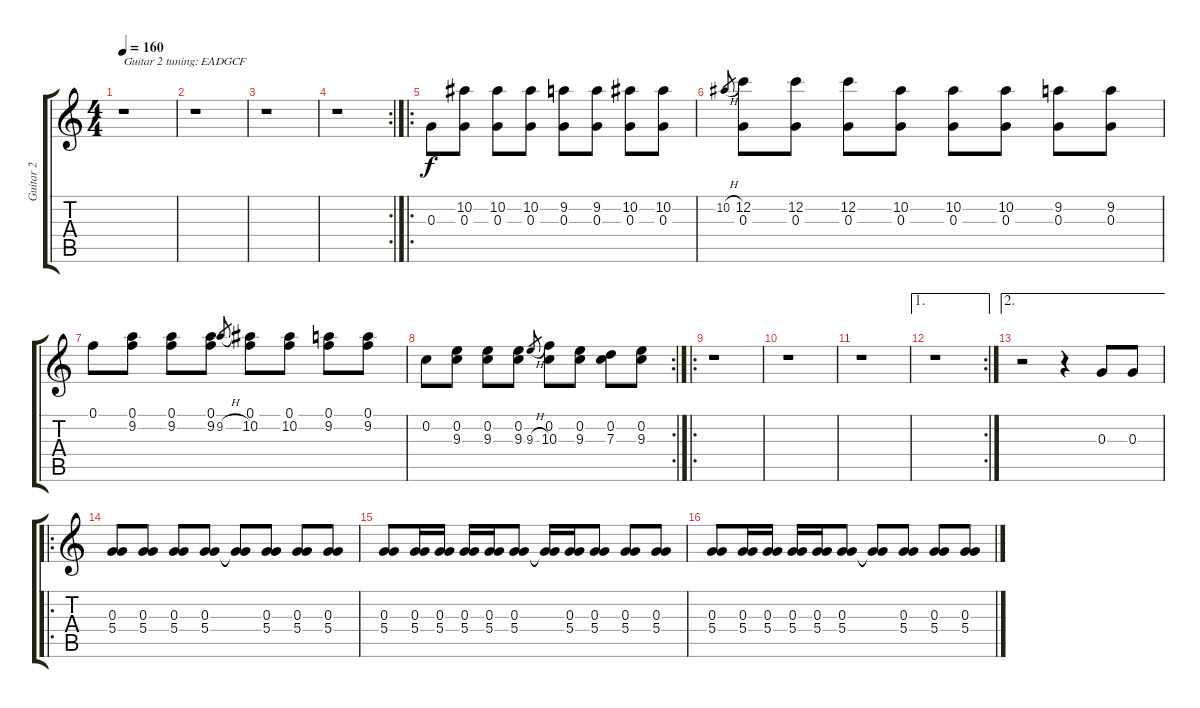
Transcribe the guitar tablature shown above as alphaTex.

\track ("Guitar 2" "Guitar 2") {instrument distortionguitar}
\staff {score tabs}
\tuning (F4 C4 G3 D3 A2 E2) {hide}
\ts (4 4)
\tempo 160
\clef g2
\ks c
r.1{txt "Guitar 2 tuning: EADGCF" dy f instrument distortionguitar} |
r.1 |
r.1 |
\rc 2
r.1 |
\ro
0.3.8 (10.2 0.3).8 (10.2 0.3).8 (10.2 0.3).8 (9.2 0.3).8 (9.2 0.3).8 (10.2 0.3).8 (10.2 0.3).8 |
10.2{h}.8{gr} (12.2 0.3).8 (12.2 0.3).8 (12.2 0.3).8 (10.2 0.3).8 (10.2 0.3).8 (10.2 0.3).8 (9.2 0.3).8 (9.2 0.3).8 |
0.1.8 (0.1 9.2).8 (0.1 9.2).8 (0.1 9.2).8 9.2{h}.8{gr} (0.1 10.2).8 (0.1 10.2).8 (0.1 9.2).8 (0.1 9.2).8 |
\rc 2
0.2.8 (0.2 9.3).8 (0.2 9.3).8 (0.2 9.3).8 9.3{h}.8{gr} (0.2 10.3).8 (0.2 9.3).8 (0.2 7.3).8 (0.2 9.3).8 |
\ro
r.1 |
r.1 |
r.1 |
\ae 1
\rc 2
r.1 |
\ae 2
r.2 r.4 0.3.8 0.3.8 |
\ro
(0.3 5.4).8 (0.3 5.4).8 (0.3 5.4).8 (0.3 5.4).8 (0.3{t} 5.4{t}).8 (0.3 5.4).8 (0.3 5.4).8 (0.3 5.4).8 |
(0.3 5.4).8 (0.3 5.4).16 (0.3 5.4).16 (0.3 5.4).16 (0.3 5.4).16 (0.3 5.4).8 (0.3{t} 5.4{t}).16 (0.3 5.4).16 (0.3 5.4).8 (0.3 5.4).8 (0.3 5.4).8 |
(0.3 5.4).8 (0.3 5.4).16 (0.3 5.4).16 (0.3 5.4).16 (0.3 5.4).16 (0.3 5.4).8 (0.3{t} 5.4{t}).8 (0.3 5.4).8 (0.3 5.4).8 (0.3 5.4).8
